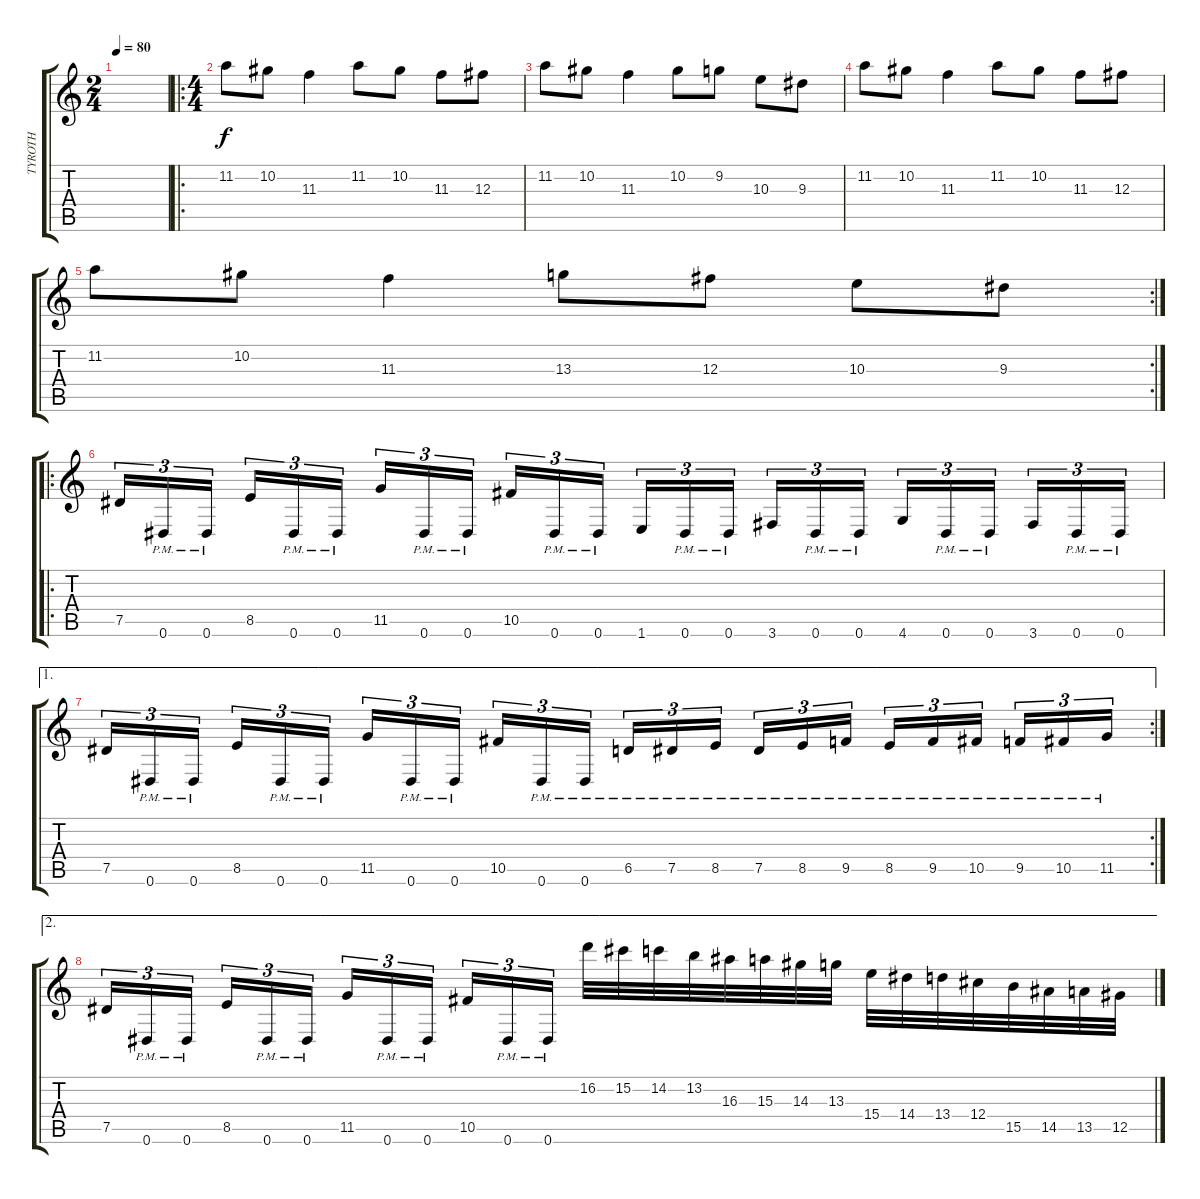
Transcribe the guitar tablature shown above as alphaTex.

\track ("TYROTH" "TYROTH") {instrument distortionguitar}
\staff {score tabs}
\tuning (Eb4 Bb3 Gb3 Db3 Ab2 Eb2) {hide}
\ts (2 4)
\tempo 80
\clef g2
\ks c
|
\ro
\ts (4 4)
11.2.8 10.2.8 11.3.4 11.2.8 10.2.8 11.3.8 12.3.8 |
11.2.8 10.2.8 11.3.4 10.2.8 9.2.8 10.3.8 9.3.8 |
11.2.8 10.2.8 11.3.4 11.2.8 10.2.8 11.3.8 12.3.8 |
\rc 2
11.2.8 10.2.8 11.3.4 13.3.8 12.3.8 10.3.8 9.3.8 |
\ro
7.5.16{tu (3 2)} 0.6{pm}.16{tu (3 2)} 0.6{pm}.16{tu (3 2) beam splitsecondary} 8.5.16{tu (3 2)} 0.6{pm}.16{tu (3 2)} 0.6{pm}.16{tu (3 2)} 11.5.16{tu (3 2)} 0.6{pm}.16{tu (3 2)} 0.6{pm}.16{tu (3 2) beam splitsecondary} 10.5.16{tu (3 2)} 0.6{pm}.16{tu (3 2)} 0.6{pm}.16{tu (3 2)} 1.6.16{tu (3 2)} 0.6{pm}.16{tu (3 2)} 0.6{pm}.16{tu (3 2) beam splitsecondary} 3.6.16{tu (3 2)} 0.6{pm}.16{tu (3 2)} 0.6{pm}.16{tu (3 2)} 4.6.16{tu (3 2)} 0.6{pm}.16{tu (3 2)} 0.6{pm}.16{tu (3 2) beam splitsecondary} 3.6.16{tu (3 2)} 0.6{pm}.16{tu (3 2)} 0.6{pm}.16{tu (3 2)} |
\ae 1
\rc 2
7.5.16{tu (3 2)} 0.6{pm}.16{tu (3 2)} 0.6{pm}.16{tu (3 2) beam splitsecondary} 8.5.16{tu (3 2)} 0.6{pm}.16{tu (3 2)} 0.6{pm}.16{tu (3 2)} 11.5.16{tu (3 2)} 0.6{pm}.16{tu (3 2)} 0.6{pm}.16{tu (3 2) beam splitsecondary} 10.5.16{tu (3 2)} 0.6{pm}.16{tu (3 2)} 0.6{pm}.16{tu (3 2)} 6.5{pm}.16{tu (3 2)} 7.5{pm}.16{tu (3 2)} 8.5{pm}.16{tu (3 2) beam splitsecondary} 7.5{pm}.16{tu (3 2)} 8.5{pm}.16{tu (3 2)} 9.5{pm}.16{tu (3 2)} 8.5{pm}.16{tu (3 2)} 9.5{pm}.16{tu (3 2)} 10.5{pm}.16{tu (3 2) beam splitsecondary} 9.5{pm}.16{tu (3 2)} 10.5{pm}.16{tu (3 2)} 11.5{pm}.16{tu (3 2)} |
\ae 2
7.5.16{tu (3 2)} 0.6{pm}.16{tu (3 2)} 0.6{pm}.16{tu (3 2) beam splitsecondary} 8.5.16{tu (3 2)} 0.6{pm}.16{tu (3 2)} 0.6{pm}.16{tu (3 2)} 11.5.16{tu (3 2)} 0.6{pm}.16{tu (3 2)} 0.6{pm}.16{tu (3 2) beam splitsecondary} 10.5.16{tu (3 2)} 0.6{pm}.16{tu (3 2)} 0.6{pm}.16{tu (3 2)} 16.2.32 15.2.32 14.2.32 13.2.32 16.3.32 15.3.32 14.3.32 13.3.32 15.4.32 14.4.32 13.4.32 12.4.32 15.5.32 14.5.32 13.5.32 12.5.32
